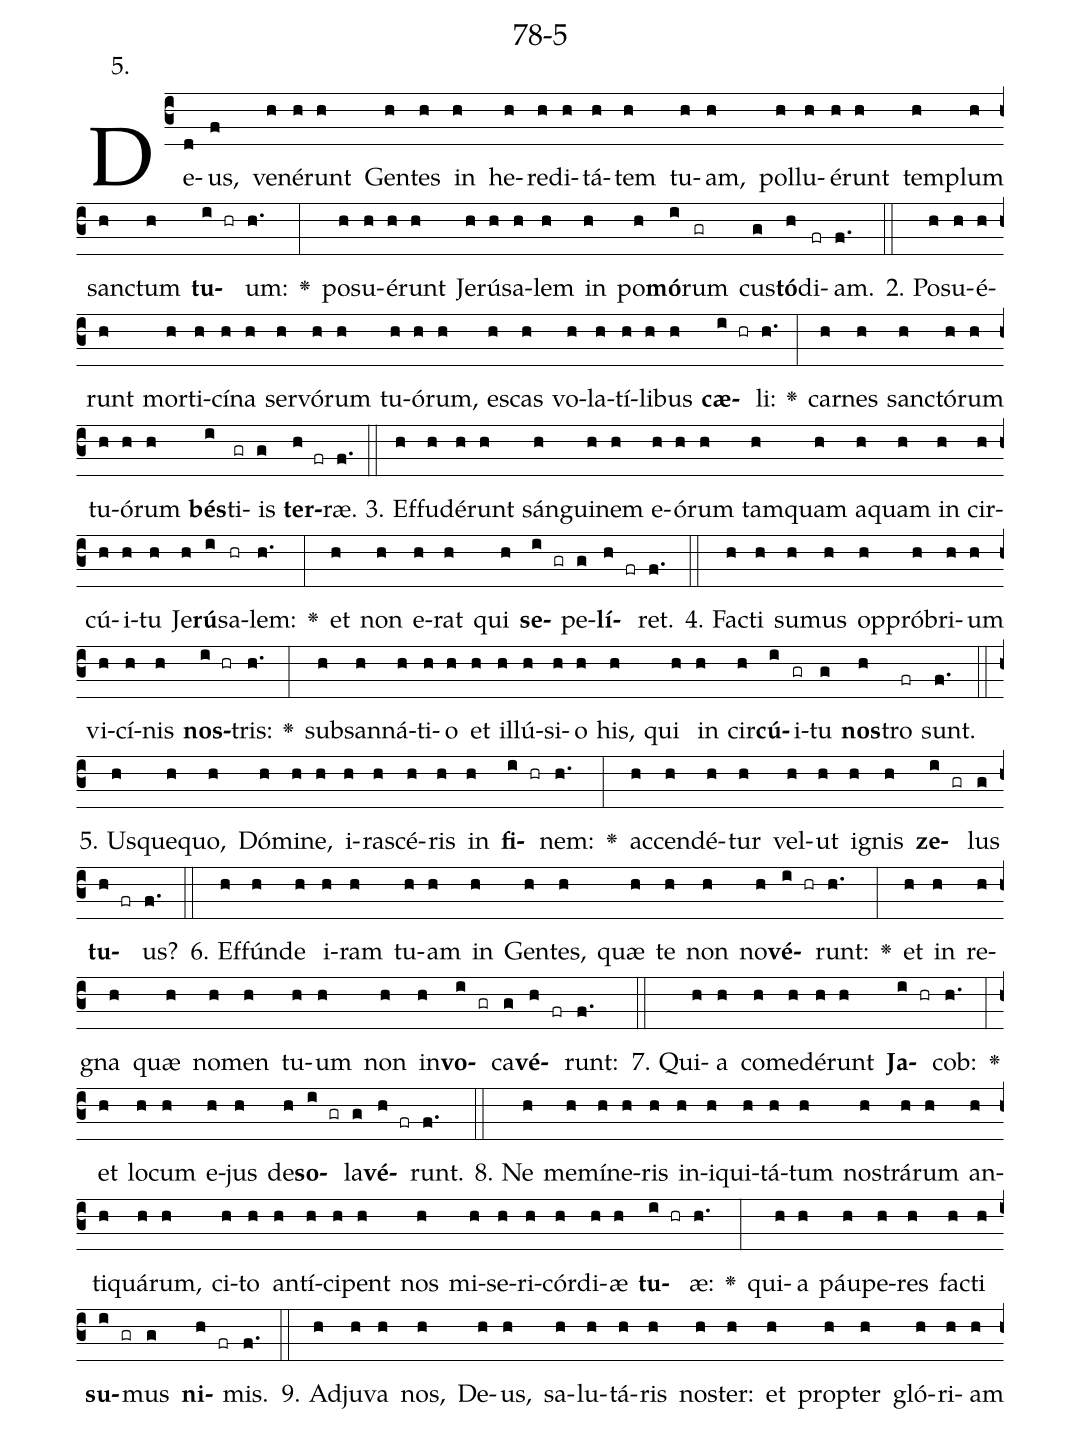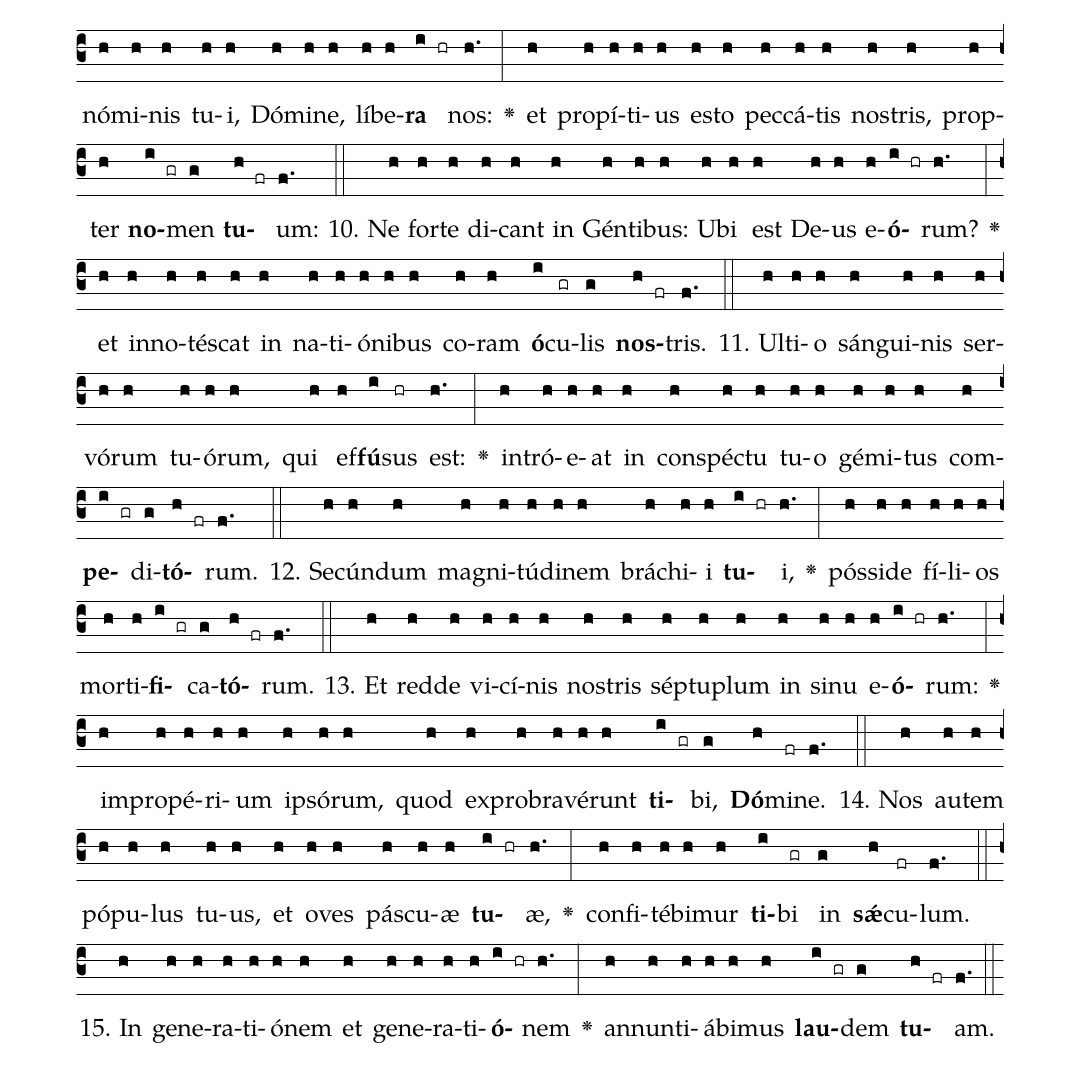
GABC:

name: 78-5;
annotation: 5.;
%%
(c3)De(d)us,(f) ve(h)né(h)runt(h) Gen(h)tes(h) in(h) he(h)re(h)di(h)tá(h)tem(h) tu(h)am,(h) pol(h)lu(h)é(h)runt(h) tem(h)plum(h) sanc(h)tum(h) <b>tu</b>(i hr)um:(h.) <v>\greheightstar</v>(:) po(h)su(h)é(h)runt(h) Je(h)rú(h)sa(h)lem(h) in(h) po(h)<b>mó</b>(i)rum(gr) cus(g)<b>tó</b>(h)di(fr)am.(f.) (::)
2. Po(h)su(h)é(h)runt(h) mor(h)ti(h)cí(h)na(h) ser(h)vó(h)rum(h) tu(h)ó(h)rum,(h) es(h)cas(h) vo(h)la(h)tí(h)li(h)bus(h) <b>cæ</b>(i hr)li:(h.) <v>\greheightstar</v>(:) car(h)nes(h) sanc(h)tó(h)rum(h) tu(h)ó(h)rum(h) <b>bés</b>(i)ti(gr)is(g) <b>ter</b>(h fr)ræ.(f.) (::)
3. Ef(h)fu(h)dé(h)runt(h) sán(h)gui(h)nem(h) e(h)ó(h)rum(h) tam(h)quam(h) a(h)quam(h) in(h) cir(h)cú(h)i(h)tu(h) Je(h)<b>rú</b>(i)sa(hr)lem:(h.) <v>\greheightstar</v>(:) et(h) non(h) e(h)rat(h) qui(h) <b>se</b>(i gr)pe(g)<b>lí</b>(h fr)ret.(f.) (::)
4. Fac(h)ti(h) su(h)mus(h) op(h)pró(h)bri(h)um(h) vi(h)cí(h)nis(h) <b>nos</b>(i hr)tris:(h.) <v>\greheightstar</v>(:) sub(h)san(h)ná(h)ti(h)o(h) et(h) il(h)lú(h)si(h)o(h) his,(h) qui(h) in(h) cir(h)<b>cú</b>(i)i(gr)tu(g) <b>nos</b>(h)tro(fr) sunt.(f.) (::)
5. Us(h)que(h)quo,(h) Dó(h)mi(h)ne,(h) i(h)ra(h)scé(h)ris(h) in(h) <b>fi</b>(i hr)nem:(h.) <v>\greheightstar</v>(:) ac(h)cen(h)dé(h)tur(h) vel(h)ut(h) i(h)gnis(h) <b>ze</b>(i gr)lus(g) <b>tu</b>(h fr)us?(f.) (::)
6. Ef(h)fún(h)de(h) i(h)ram(h) tu(h)am(h) in(h) Gen(h)tes,(h) quæ(h) te(h) non(h) no(h)<b>vé</b>(i hr)runt:(h.) <v>\greheightstar</v>(:) et(h) in(h) re(h)gna(h) quæ(h) no(h)men(h) tu(h)um(h) non(h) in(h)<b>vo</b>(i gr)ca(g)<b>vé</b>(h fr)runt:(f.) (::)
7. Qui(h)a(h) com(h)e(h)dé(h)runt(h) <b>Ja</b>(i hr)cob:(h.) <v>\greheightstar</v>(:) et(h) lo(h)cum(h) e(h)jus(h) de(h)<b>so</b>(i gr)la(g)<b>vé</b>(h fr)runt.(f.) (::)
8. Ne(h) me(h)mí(h)ne(h)ris(h) in(h)i(h)qui(h)tá(h)tum(h) nos(h)trá(h)rum(h) an(h)ti(h)quá(h)rum,(h) ci(h)to(h) an(h)tí(h)ci(h)pent(h) nos(h) mi(h)se(h)ri(h)cór(h)di(h)æ(h) <b>tu</b>(i hr)æ:(h.) <v>\greheightstar</v>(:) qui(h)a(h) páu(h)pe(h)res(h) fac(h)ti(h) <b>su</b>(i gr)mus(g) <b>ni</b>(h fr)mis.(f.) (::)
9. Ad(h)ju(h)va(h) nos,(h) De(h)us,(h) sa(h)lu(h)tá(h)ris(h) nos(h)ter:(h) et(h) prop(h)ter(h) gló(h)ri(h)am(h) nó(h)mi(h)nis(h) tu(h)i,(h) Dó(h)mi(h)ne,(h) lí(h)be(h)<b>ra</b>(i hr) nos:(h.) <v>\greheightstar</v>(:) et(h) pro(h)pí(h)ti(h)us(h) es(h)to(h) pec(h)cá(h)tis(h) nos(h)tris,(h) prop(h)ter(h) <b>no</b>(i gr)men(g) <b>tu</b>(h fr)um:(f.) (::)
10. Ne(h) for(h)te(h) di(h)cant(h) in(h) Gén(h)ti(h)bus:(h) U(h)bi(h) est(h) De(h)us(h) e(h)<b>ó</b>(i hr)rum?(h.) <v>\greheightstar</v>(:) et(h) in(h)no(h)tés(h)cat(h) in(h) na(h)ti(h)ó(h)ni(h)bus(h) co(h)ram(h) <b>ó</b>(i)cu(gr)lis(g) <b>nos</b>(h fr)tris.(f.) (::)
11. Ul(h)ti(h)o(h) sán(h)gui(h)nis(h) ser(h)vó(h)rum(h) tu(h)ó(h)rum,(h) qui(h) ef(h)<b>fú</b>(i)sus(hr) est:(h.) <v>\greheightstar</v>(:) in(h)tró(h)e(h)at(h) in(h) con(h)spéc(h)tu(h) tu(h)o(h) gé(h)mi(h)tus(h) com(h)<b>pe</b>(i gr)di(g)<b>tó</b>(h fr)rum.(f.) (::)
12. Se(h)cún(h)dum(h) ma(h)gni(h)tú(h)di(h)nem(h) brá(h)chi(h)i(h) <b>tu</b>(i hr)i,(h.) <v>\greheightstar</v>(:) pós(h)si(h)de(h) fí(h)li(h)os(h) mor(h)ti(h)<b>fi</b>(i gr)ca(g)<b>tó</b>(h fr)rum.(f.) (::)
13. Et(h) red(h)de(h) vi(h)cí(h)nis(h) nos(h)tris(h) sép(h)tu(h)plum(h) in(h) si(h)nu(h) e(h)<b>ó</b>(i hr)rum:(h.) <v>\greheightstar</v>(:) im(h)pro(h)pé(h)ri(h)um(h) ip(h)só(h)rum,(h) quod(h) ex(h)pro(h)bra(h)vé(h)runt(h) <b>ti</b>(i gr)bi,(g) <b>Dó</b>(h)mi(fr)ne.(f.) (::)
14. Nos(h) au(h)tem(h) pó(h)pu(h)lus(h) tu(h)us,(h) et(h) o(h)ves(h) pás(h)cu(h)æ(h) <b>tu</b>(i hr)æ,(h.) <v>\greheightstar</v>(:) con(h)fi(h)té(h)bi(h)mur(h) <b>ti</b>(i)bi(gr) in(g) <b>sǽ</b>(h)cu(fr)lum.(f.) (::)
15. In(h) ge(h)ne(h)ra(h)ti(h)ó(h)nem(h) et(h) ge(h)ne(h)ra(h)ti(h)<b>ó</b>(i hr)nem(h.) <v>\greheightstar</v>(:) an(h)nun(h)ti(h)á(h)bi(h)mus(h) <b>lau</b>(i gr)dem(g) <b>tu</b>(h fr)am.(f.) (::)
